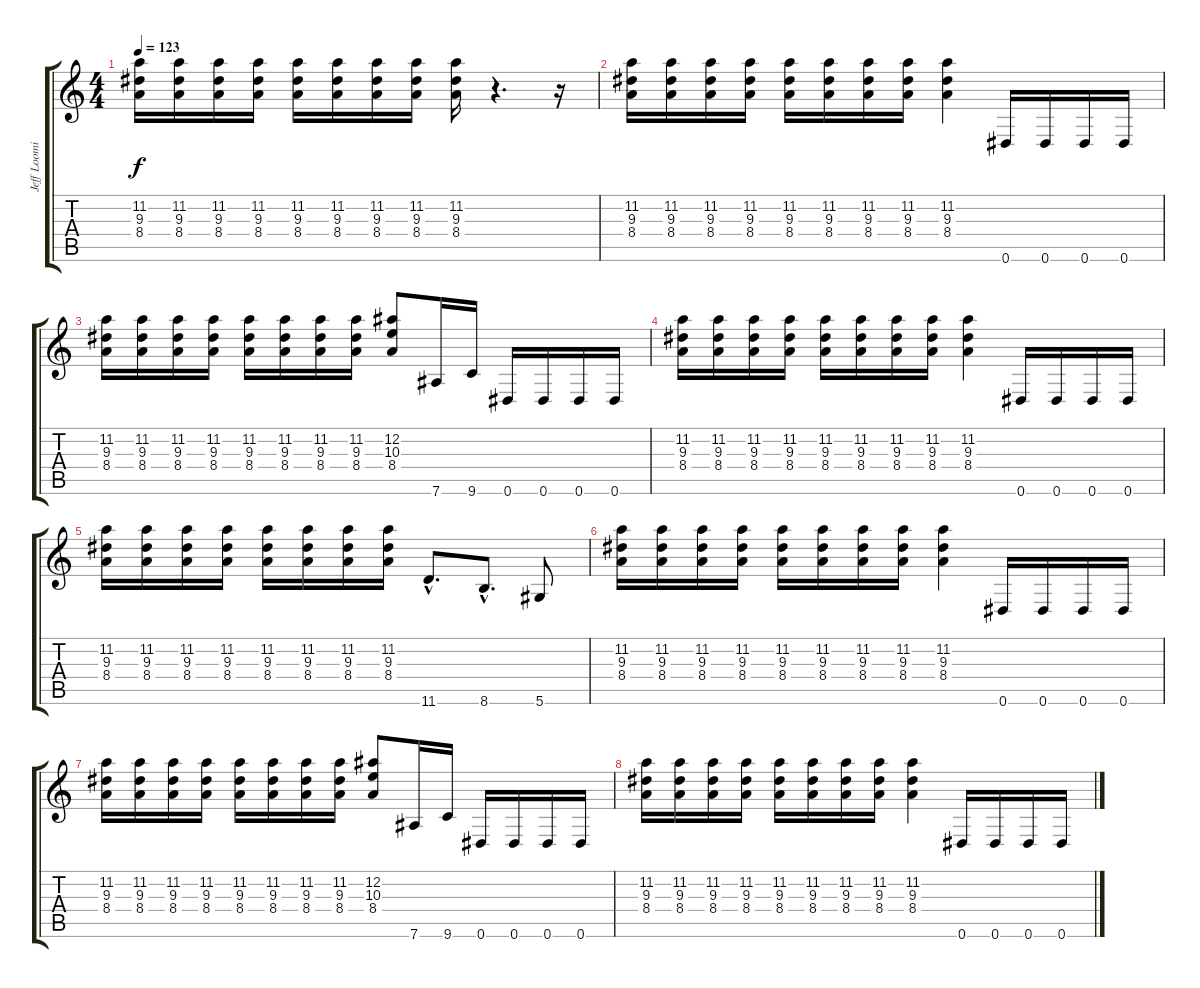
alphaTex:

\track ("Jeff Loomis" "Jeff Loomi") {instrument distortionguitar}
\staff {score tabs}
\tuning (Eb4 Bb3 Gb3 Db3 Ab2 Eb2) {hide}
\ts (4 4)
\tempo 123
\clef g2
\ks c
(11.2 9.3 8.4).16{dy f} (11.2 9.3 8.4).16 (11.2 9.3 8.4).16 (11.2 9.3 8.4).16 (11.2 9.3 8.4).16 (11.2 9.3 8.4).16 (11.2 9.3 8.4).16 (11.2 9.3 8.4).16 (11.2 9.3 8.4).16 r.4{d} r.16 |
(11.2 9.3 8.4).16 (11.2 9.3 8.4).16 (11.2 9.3 8.4).16 (11.2 9.3 8.4).16 (11.2 9.3 8.4).16 (11.2 9.3 8.4).16 (11.2 9.3 8.4).16 (11.2 9.3 8.4).16 (11.2 9.3 8.4).4 0.6.16 0.6.16 0.6.16 0.6.16 |
(11.2 9.3 8.4).16 (11.2 9.3 8.4).16 (11.2 9.3 8.4).16 (11.2 9.3 8.4).16 (11.2 9.3 8.4).16 (11.2 9.3 8.4).16 (11.2 9.3 8.4).16 (11.2 9.3 8.4).16 (12.2 10.3 8.4).8 7.6.16 9.6.16 0.6.16 0.6.16 0.6.16 0.6.16 |
(11.2 9.3 8.4).16 (11.2 9.3 8.4).16 (11.2 9.3 8.4).16 (11.2 9.3 8.4).16 (11.2 9.3 8.4).16 (11.2 9.3 8.4).16 (11.2 9.3 8.4).16 (11.2 9.3 8.4).16 (11.2 9.3 8.4).4 0.6.16 0.6.16 0.6.16 0.6.16 |
(11.2 9.3 8.4).16 (11.2 9.3 8.4).16 (11.2 9.3 8.4).16 (11.2 9.3 8.4).16 (11.2 9.3 8.4).16 (11.2 9.3 8.4).16 (11.2 9.3 8.4).16 (11.2 9.3 8.4).16 11.6{hac}.8{d} 8.6{hac}.8{d} 5.6.8 |
(11.2 9.3 8.4).16 (11.2 9.3 8.4).16 (11.2 9.3 8.4).16 (11.2 9.3 8.4).16 (11.2 9.3 8.4).16 (11.2 9.3 8.4).16 (11.2 9.3 8.4).16 (11.2 9.3 8.4).16 (11.2 9.3 8.4).4 0.6.16 0.6.16 0.6.16 0.6.16 |
(11.2 9.3 8.4).16 (11.2 9.3 8.4).16 (11.2 9.3 8.4).16 (11.2 9.3 8.4).16 (11.2 9.3 8.4).16 (11.2 9.3 8.4).16 (11.2 9.3 8.4).16 (11.2 9.3 8.4).16 (12.2 10.3 8.4).8 7.6.16 9.6.16 0.6.16 0.6.16 0.6.16 0.6.16 |
(11.2 9.3 8.4).16 (11.2 9.3 8.4).16 (11.2 9.3 8.4).16 (11.2 9.3 8.4).16 (11.2 9.3 8.4).16 (11.2 9.3 8.4).16 (11.2 9.3 8.4).16 (11.2 9.3 8.4).16 (11.2 9.3 8.4).4 0.6.16 0.6.16 0.6.16 0.6.16
